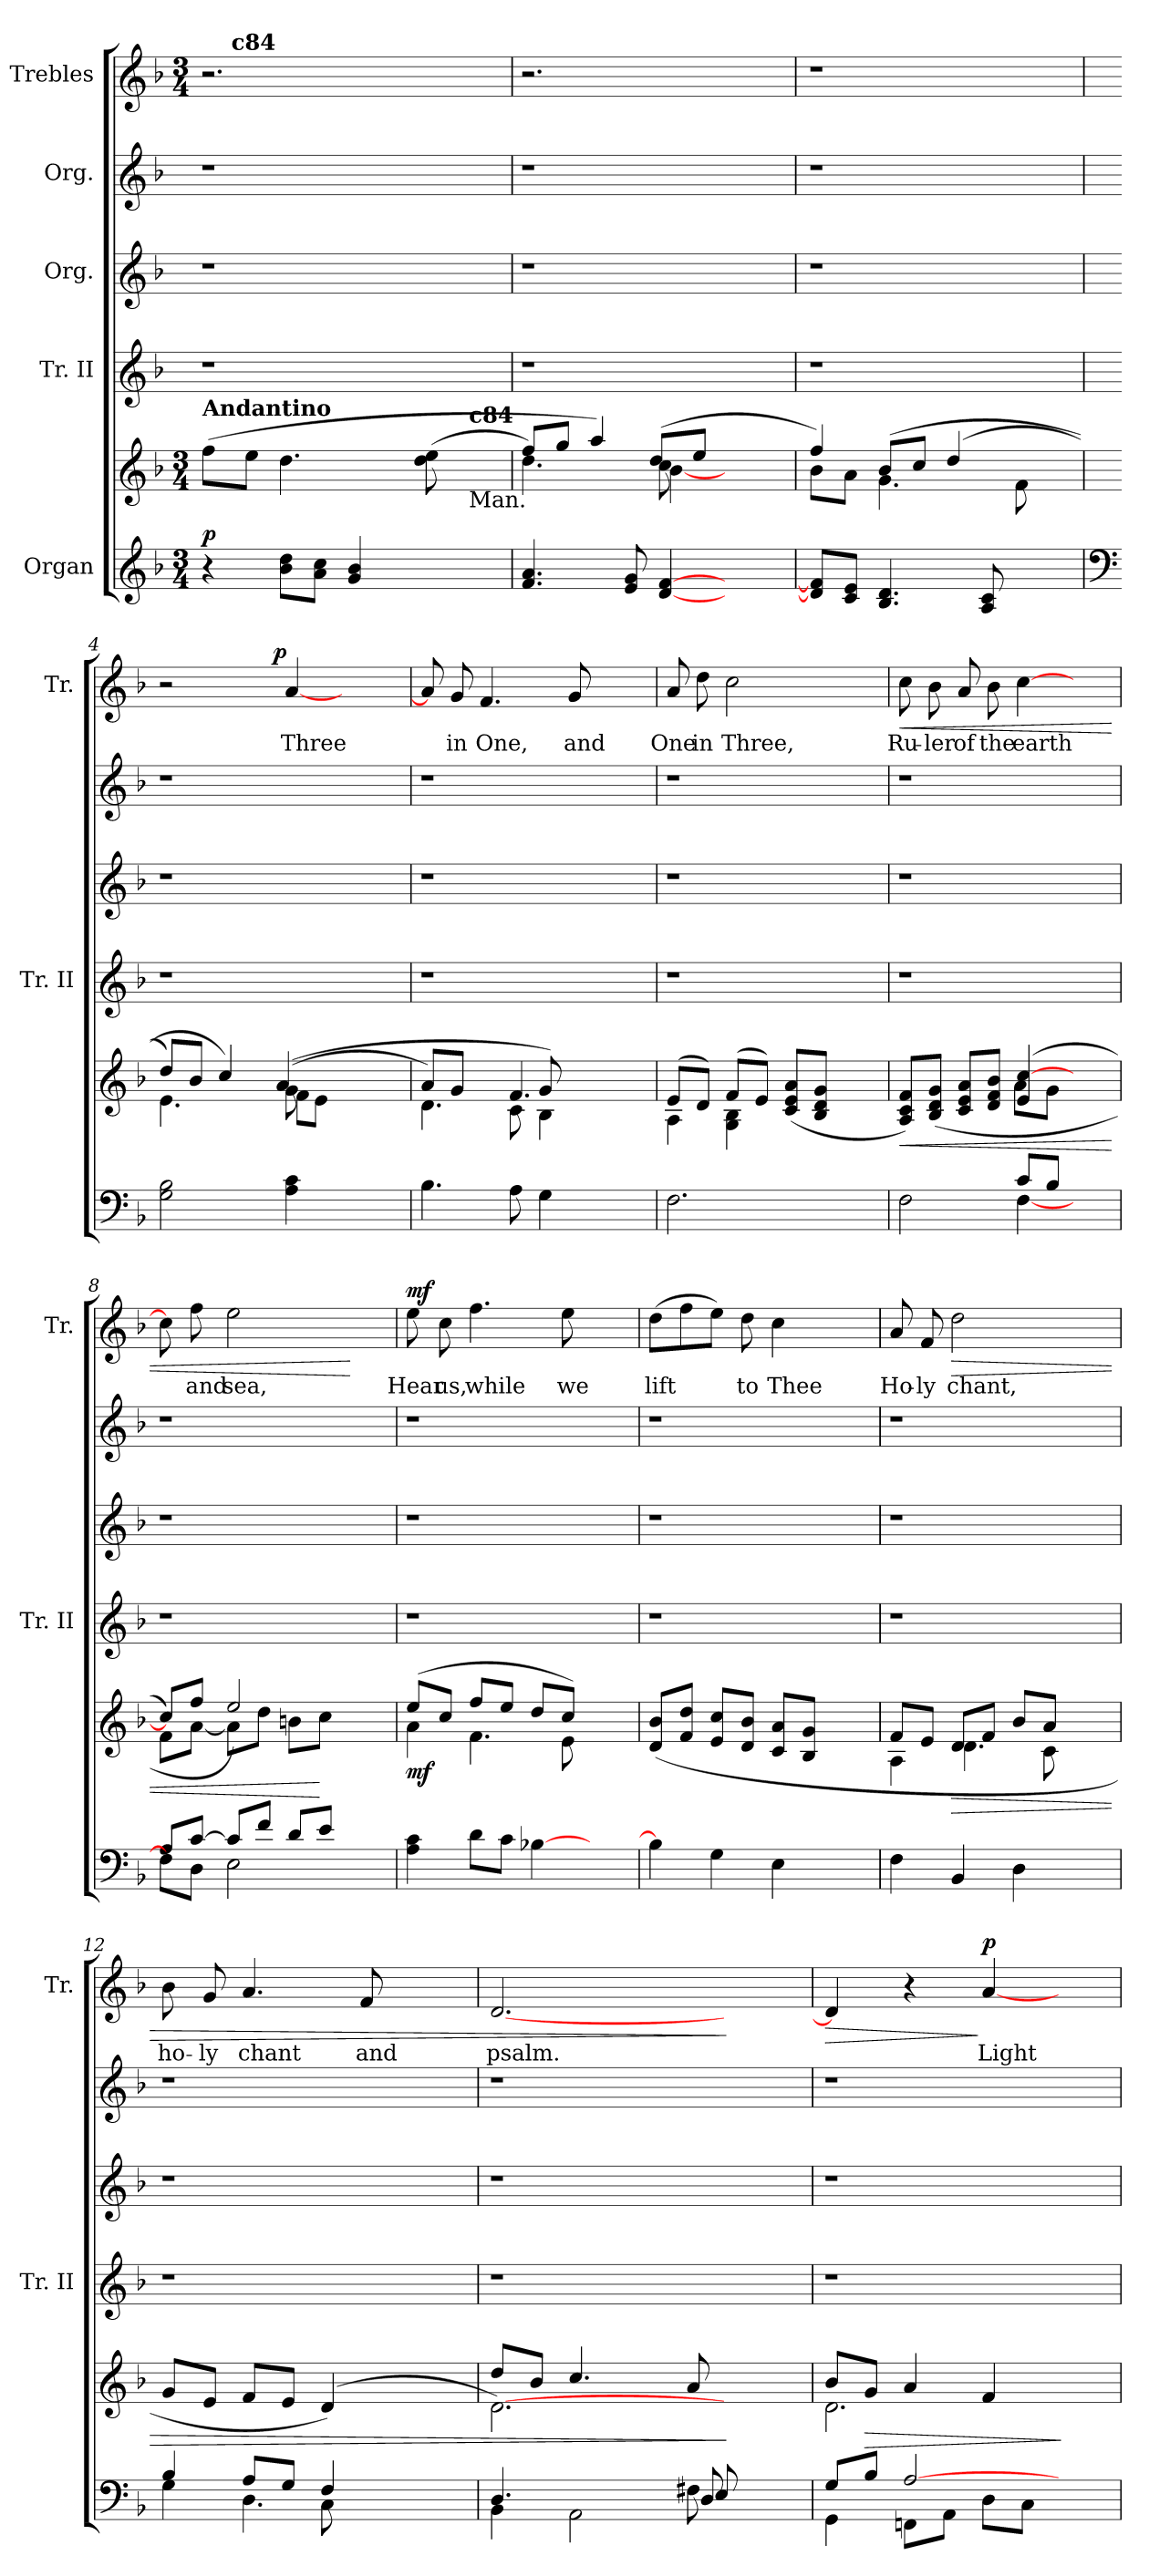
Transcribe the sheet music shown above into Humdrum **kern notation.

**kern	**kern	**dynam	**kern	**kern	**kern	**kern	**text	**dynam
*part5	*part5	*part5	*part4	*part3	*part2	*part1	*part1	*part1
*staff6	*staff5	*staff5/6	*staff4	*staff3	*staff2	*staff1	*staff1	*staff1
*I"Organ	*	*	*I"Tr. II	*I"Org.	*I"Org.	*I"Trebles	*	*
*	*	*	*I'Tr. II	*	*	*I'Tr.	*	*
*clefG2	*clefG2	*	*clefG2	*clefG2	*clefG2	*clefG2	*	*
*k[b-]	*k[b-]	*	*k[b-]	*k[b-]	*k[b-]	*k[b-]	*	*
*F:	*F:	*	*F:	*F:	*F:	*F:	*	*
*M3/4	*M3/4	*	*	*	*	*M3/4	*	*
=1	=1	=1	=1	=1	=1	=1	=1	=1
!	!	!	!	!	!	!LO:TX:a:B:t=Andantino	!	!
!	!LO:TX:a:B:t=Andantino	!	!	!	!	!	!	!
!	!	!LO:DY:a=2	!	!	!	!LO:N:vis=1	!	!
*	*	*	*	*	*	*^	*	*
*	*	*	*	*	*	*	*^	*	*
4r	(>8ff\L	p	1r	1r	1r	2.r	16.ryy	4ryy	.	.
!	!	!	!	!	!	!	!LO:TX:a:B:t=c84	!	!	!
.	.	.	.	.	.	.	2ryy	.	.	.
.	8ee\J	.	.	.	.	.	.	.	.	.
*	*	*	*	*	*	*MM126	*	*	*	*
8b-\ 8dd\L	4.dd\	.	.	.	.	.	.	2.ryy	.	.
8a\ 8cc\J	.	.	.	.	.	.	.	.	.	.
*	*MM126	*	*	*	*	*	*	*	*	*
4g/ 4b-/	.	.	.	.	.	.	.	.	.	.
.	.	.	.	.	.	.	4ryy	.	.	.
.	8ryy	.	.	.	.	.	.	.	.	.
4ryy	(8dd\ 8ee\	.	.	.	.	4ryy	.	.	.	.
.	.	.	.	.	.	.	8ryy	.	.	.
!	!LO:TX:b:t=Man.	!	!	!	!	!	!	!	!	!
!	!LO:TX:a:B:t=c84	!	!	!	!	!	!	!	!	!
.	8ryy	.	.	.	.	.	.	.	.	.
.	.	.	.	.	.	.	32ryy	.	.	.
=2	=2	=2	=2	=2	=2	=2	=2	=2	=2	=2
*	*^	*	*	*	*	*	*	*	*	*
*	*	*^	*	*	*	*	*	*	*	*	*
*	*	*	*^	*	*	*	*	*	*	*	*	*
!	!	!	!	!	!	!	!	!	!LO:N:vis=1	!	!	!	!
*	*	*	*	*	*	*	*	*	*v	*v	*v	*	*
4.f/ 4.a/	8ff/L	4.dd\)	2ryy	2ryy	.	1r	1r	1r	2.r	.	.
.	8gg/J	.	.	.	.	.	.	.	.	.	.
.	4aa/)	.	.	.	.	.	.	.	.	.	.
8e/ 8g/	.	4ryy	.	.	.	.	.	.	.	.	.
[<4d/ [>4f/	8cc\	.	(>8dd/L	[<4b-\	.	.	.	.	.	.	.
.	4ryy	4.ryy	8ee/J	.	.	.	.	.	.	.	.
4ryy	.	.	4ryy	4ryy	.	.	.	.	4ryy	.	.
.	8ryy	.	.	.	.	.	.	.	.	.	.
*	*	*v	*v	*v	*	*	*	*	*	*	*
=3	=3	=3	=3	=3	=3	=3	=3	=3	=3
!	!	!	!	!	!	!	!LO:N:vis=1	!	!
8d/] 8f/]L	4ff/)	8b-\L	.	1r	1r	1r	2.r	.	.
8c/ 8e/J	.	8a\J	.	.	.	.	.	.	.
4.B-/ 4.d/	(>8b-/L	4.g\	.	.	.	.	.	.	.
.	8cc/J	.	.	.	.	.	.	.	.
.	(4dd/	.	.	.	.	.	.	.	.
8A/ 8c/	.	8ryy	.	.	.	.	.	.	.
4ryy	8ryy	8f\	.	.	.	.	4ryy	.	.
.	8ryy	8ryy	.	.	.	.	.	.	.
*	*v	*v	*	*	*	*	*	*	*
=4	=4	=4	=4	=4	=4	=4	=4	=4
*clefF4	*	*	*	*	*	*	*	*
*	*^	*	*	*	*	*^	*	*
*	*	*^	*	*	*	*	*	*	*	*
*	*	*	*^	*	*	*	*	*	*	*	*
2G\ 2B-\	4.e\	8dd/L)	2ryy	2ryy	.	1r	1r	1r	2r	4...ryy	.	.
.	.	8b-/J	.	.	.	.	.	.	.	.	.	.
.	.	4cc/)	.	.	.	.	.	.	.	.	.	.
.	4ryy	.	.	.	.	.	.	.	.	.	.	.
!	!	!	!	!	!	!	!	!	!	!	!	!LO:DY:a
.	.	.	.	.	.	.	.	.	.	2ryy	.	p
!	!	!	!	!	!	!	!	!	!	!	!LO:LY:b	!
4A\ 4c\	.	8g\	((4a/	8f\L	.	.	.	.	[<4a/	.	Three	.
.	4.ryy	4ryy	.	8e\J	.	.	.	.	.	.	.	.
4ryy	.	.	4ryy	4ryy	.	.	.	.	4ryy	.	.	.
.	.	8ryy	.	.	.	.	.	.	.	.	.	.
.	.	.	.	.	.	.	.	.	.	32ryy	.	.
*	*	*	*v	*v	*	*	*	*	*v	*v	*	*
=5	=5	=5	=5	=5	=5	=5	=5	=5	=5	=5
4.B-\	4.d\	8a/L)	2ryy	.	1r	1r	1r	8a/]	.	.
!	!	!	!	!	!	!	!	!	!LO:LY:b	!
.	.	8g/J	.	.	.	.	.	8g/	in	.
!	!	!	!	!	!	!	!	!	!LO:LY:b	!
.	.	8ryy	.	.	.	.	.	4.f/	One,	.
8A\	8c\	4.f/	.	.	.	.	.	.	.	.
4G\	4B-\	.	8g/)	.	.	.	.	.	.	.
!	!	!	!	!	!	!	!	!	!LO:LY:b	!
.	.	.	4ryy	.	.	.	.	8g/	and	.
4ryy	4ryy	4ryy	.	.	.	.	.	4ryy	.	.
.	.	.	8ryy	.	.	.	.	.	.	.
!!LO:LB:g=z
=6	=6	=6	=6	=6	=6	=6	=6	=6	=6	=6
!	!	!	!	!	!	!	!	!	!LO:LY:b	!
*	*	*v	*v	*	*	*	*	*	*	*
2.F\	(>8e/L	4A\	.	1r	1r	1r	8a/	One	.
!	!	!	!	!	!	!	!	!LO:LY:b	!
.	8d/J)	.	.	.	.	.	8dd\	in	.
!	!	!	!	!	!	!	!	!LO:LY:b	!
.	(>8f/L	4G\ 4B-\	.	.	.	.	2cc\	Three,	.
.	8e/J)	.	.	.	.	.	.	.	.
.	(<8c/ 8e/ 8a/L	4ryy	.	.	.	.	.	.	.
.	8B-/ 8d/ 8g/J	.	.	.	.	.	.	.	.
4ryy	4ryy	4ryy	.	.	.	.	4ryy	.	.
=7	=7	=7	=7	=7	=7	=7	=7	=7	=7
*^	*	*	*	*	*	*	*	*	*
!	!	!	!	!LO:HP:b	!	!	!	!	!LO:LY:b	!LO:HP:b
2ryy	2F\	8A/ 8c/ 8f/L)	2ryy	<	1r	1r	1r	8cc\	Ru-	<
!	!	!	!	!	!	!	!	!	!LO:LY:b	!
.	.	(8B-/ 8d/ 8g/J	.	.	.	.	.	8b-\	-ler	.
!	!	!	!	!	!	!	!	!	!LO:LY:b	!
.	.	8c/ 8e/ 8a/L	.	.	.	.	.	8a/	of	.
!	!	!	!	!	!	!	!	!	!LO:LY:b	!
.	.	8d/ 8f/ 8b-/J	.	.	.	.	.	8b-\	the	.
!	!	!	!	!	!	!	!	!	!LO:LY:b	!
8c/L	[<4F\	(<4e/ [>4cc/	8a\L	.	.	.	.	[>4cc\	earth	.
8B-/J	.	.	8g\J	.	.	.	.	.	.	.
4ryy	4ryy	4ryy	4ryy	.	.	.	.	4ryy	.	.
=8	=8	=8	=8	=8	=8	=8	=8	=8	=8	=8
8A/L	8F\L]	8cc/L]	8f\L)	.	1r	1r	1r	8cc\]	.	.
!	!	!	!	!	!	!	!	!	!LO:LY:b	!
[>8c/J	8D\J	8ff/J	[<8a\J	.	.	.	.	8ff\	and	.
!	!	!	!	!	!	!	!	!	!LO:LY:b	!
8c/L]	2E\	2ee/)	8a\L]	.	.	.	.	2ee\	sea,	.
8f/J	.	.	8dd\J	.	.	.	.	.	.	.
8d/L	.	.	8bn\L	.	.	.	.	.	.	.
8e/J	.	.	8cc\J	[	.	.	.	.	.	.
4ryy	4ryy	4ryy	4ryy	.	.	.	.	4ryy	.	[
=9	=9	=9	=9	=9	=9	=9	=9	=9	=9	=9
!	!	!	!	!LO:DY:b	!	!	!	!	!LO:LY:b	!LO:DY:a
*v	*v	*	*	*	*	*	*	*	*	*
4A\ 4c\	(>8ee/L	4a\	mf	1r	1r	1r	8ee\	Hear	mf
!	!	!	!	!	!	!	!	!LO:LY:b	!
.	8cc/J	.	.	.	.	.	8cc\	us,	.
!	!	!	!	!	!	!	!	!LO:LY:b	!
8d\L	8ff/L	4.f\	.	.	.	.	4.ff\	while	.
8c\J	8ee/J	.	.	.	.	.	.	.	.
[<4B-X\	8dd/L	.	.	.	.	.	.	.	.
!	!	!	!	!	!	!	!	!LO:LY:b	!
.	8cc/J)	8e\	.	.	.	.	8ee\	we	.
4ryy	4ryy	4ryy	.	.	.	.	4ryy	.	.
!!LO:LB:g=z
=10	=10	=10	=10	=10	=10	=10	=10	=10	=10
!	!	!	!	!	!	!	!	!LO:LY:b	!
*	*v	*v	*	*	*	*	*	*	*
4B-\]	(>8d/ 8b-/L	.	1r	1r	1r	(>8dd\L	lift	.
.	8f/ 8dd/J	.	.	.	.	8ff\	.	.
4G\	8e/ 8cc/L	.	.	.	.	8ee\J)	.	.
!	!	!	!	!	!	!	!LO:LY:b	!
.	8d/ 8b-/J	.	.	.	.	8dd\	to	.
!	!	!	!	!	!	!	!LO:LY:b	!
4E\	8c/ 8a/L	.	.	.	.	4cc\	Thee	.
.	8B-/ 8g/J	.	.	.	.	.	.	.
4ryy	4ryy	.	.	.	.	4ryy	.	.
=11	=11	=11	=11	=11	=11	=11	=11	=11
*	*^	*	*	*	*	*	*	*
!	!	!	!	!	!	!	!	!LO:LY:b	!
4F\	8f/L	4A\	.	1r	1r	1r	8a/	Ho-	.
!	!	!	!	!	!	!	!	!LO:LY:b	!
.	8e/J	.	.	.	.	.	8f/	-ly	.
!	!	!	!LO:HP:b	!	!	!	!	!LO:LY:b	!LO:HP:b
4BB-/	8d/L	4.d\	>	.	.	.	2dd\	chant,	>
.	8f/J	.	.	.	.	.	.	.	.
4D\	8b-/L	.	.	.	.	.	.	.	.
.	8a/J	8c\	.	.	.	.	.	.	.
4ryy	4ryy	4ryy	.	.	.	.	4ryy	.	.
=12	=12	=12	=12	=12	=12	=12	=12	=12	=12
*^	*	*	*	*	*	*	*	*	*
*	*^	*	*	*	*	*	*	*	*	*
!	!	!	!	!	!	!	!	!	!	!LO:LY:b	!
*	*	*	*v	*v	*	*	*	*	*	*	*
4G\	4B-/	2ryy	8g/L	.	1r	1r	1r	8b-\	ho-	.
!	!	!	!	!	!	!	!	!	!LO:LY:b	!
.	.	.	8e/J	.	.	.	.	8g/	-ly	.
!	!	!	!	!	!	!	!	!	!LO:LY:b	!
8A/L	4.D\	.	8f/L	.	.	.	.	4.a/	chant	.
8G/J	.	.	8e/J	.	.	.	.	.	.	.
4F/	.	8C\	(<4d/)	.	.	.	.	.	.	.
!	!	!	!	!	!	!	!	!	!LO:LY:b	!
.	4ryy	4ryy	.	.	.	.	.	8f/	and	.
4ryy	.	.	4ryy	.	.	.	.	4ryy	.	.
.	8ryy	8ryy	.	.	.	.	.	.	.	.
=13	=13	=13	=13	=13	=13	=13	=13	=13	=13	=13
*	*	*^	*^	*	*	*	*	*	*	*
!	!	!	!	!	!	!	!	!	!	!	!LO:LY:b	!
4BB-\	4.D/	2ryy	2ryy	[>2.d\)	8dd/L	.	1r	1r	1r	[>2.d/	psalm.	.
.	.	.	.	.	8b-/J	.	.	.	.	.	.	.
2AA\	.	.	.	.	4.cc/	.	.	.	.	.	.	.
.	4ryy	.	.	.	.	.	.	.	.	.	.	.
.	.	8ryy	8ryy	.	.	.	.	.	.	.	.	.
.	8F#X\	8D/	8E/	.	8a/	.	.	.	.	.	.	.
4ryy	4ryy	4ryy	4ryy	4ryy	4ryy	]	.	.	.	4ryy	.	]
16ryy	16ryy	16ryy	16ryy	16ryy	16ryy	.	16ryy	16ryy	16ryy	16ryy	.	.
!!LO:PB:g=z
=14	=14	=14	=14	=14	=14	=14	=14	=14	=14	=14	=14	=14
!	!	!	!	!	!	!	!	!	!	!	!	!LO:HP:b
*	*v	*v	*v	*	*	*	*	*	*	*	*	*
8G/L	4GG\	8b-/L	2.d\	.	1r	1r	1r	4d/]	.	>
!	!	!	!	!LO:HP:b	!	!	!	!	!	!
8B-/J	.	8g/J	.	>	.	.	.	.	.	.
[>2A/	8FFn\L	4a/	.	.	.	.	.	4r	.	.
.	8AA\J	.	.	.	.	.	.	.	.	.
!	!	!	!	!	!	!	!	!	!LO:LY:b	!LO:DY:n=1:a
.	8D\L	4f/	.	.	.	.	.	[<4a/	Light	] p
.	8C\J	.	.	.	.	.	.	.	.	.
4ryy	4ryy	4ryy	4ryy	]	.	.	.	4ryy	.	.
*v	*v	*	*	*	*	*	*	*	*	*
*	*v	*v	*	*	*	*	*	*	*
=	=	=	=	=	=	=	=	=
*-	*-	*-	*-	*-	*-	*-	*-	*-
